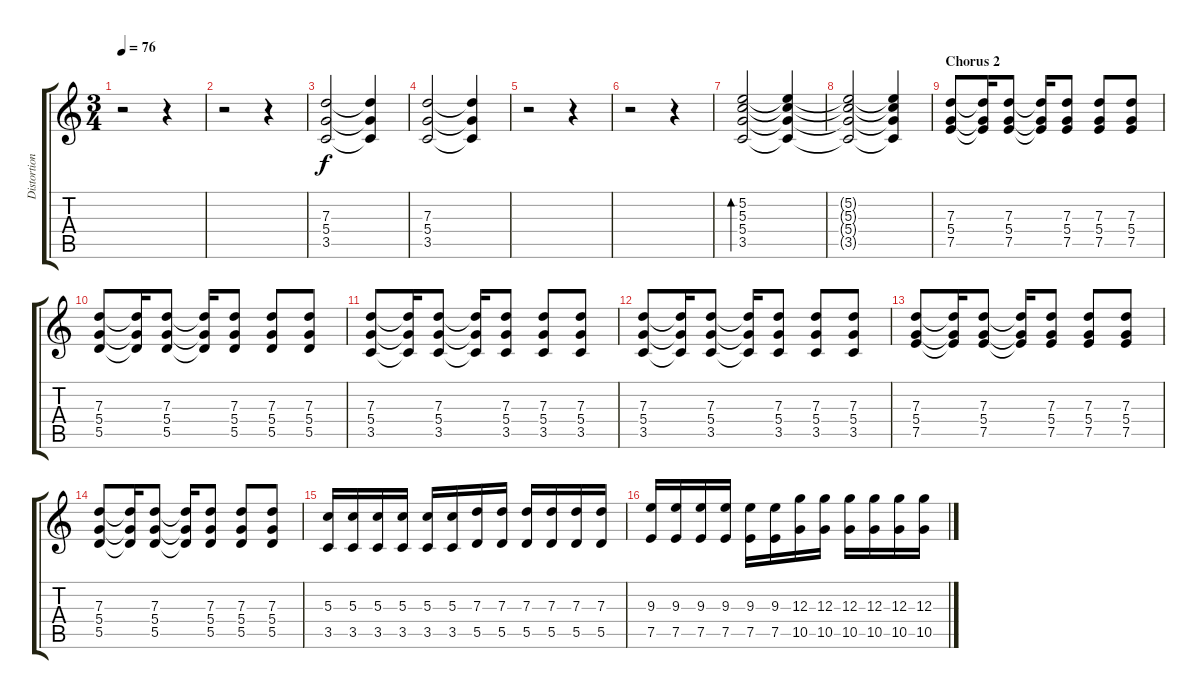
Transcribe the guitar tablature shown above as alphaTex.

\track ("Distortion Guitar 2" "Distortion") {instrument distortionguitar}
\staff {score tabs}
\tuning (E4 B3 G3 D3 A2 E2) {hide}
\ts (3 4)
\tempo 76
\clef g2
\ks c
r.2{dy f} r.4 |
r.2 r.4 |
(7.3 5.4 3.5).2 (7.3{t} 5.4{t} 3.5{t}).4 |
(7.3 5.4 3.5).2 (7.3{t} 5.4{t} 3.5{t}).4 |
r.2 r.4 |
r.2 r.4 |
(5.2 5.3 5.4 3.5).2{bd 120} (5.2{t} 5.3{t} 5.4{t} 3.5{t}).4 |
(5.2{t} 5.3{t} 5.4{t} 3.5{t}).2 (5.2{t} 5.3{t} 5.4{t} 3.5{t}).4 |
\section ("" "Chorus 2")
(7.3 5.4 7.5).8 (7.3{t} 5.4{t} 7.5{t}).16 (7.3 5.4 7.5).8 (7.3{t} 5.4{t} 7.5{t}).16 (7.3 5.4 7.5).8 (7.3 5.4 7.5).8 (7.3 5.4 7.5).8 |
(7.3 5.4 5.5).8 (7.3{t} 5.4{t} 5.5{t}).16 (7.3 5.4 5.5).8 (7.3{t} 5.4{t} 5.5{t}).16 (7.3 5.4 5.5).8 (7.3 5.4 5.5).8 (7.3 5.4 5.5).8 |
(7.3 5.4 3.5).8 (7.3{t} 5.4{t} 3.5{t}).16 (7.3 5.4 3.5).8 (7.3{t} 5.4{t} 3.5{t}).16 (7.3 5.4 3.5).8 (7.3 5.4 3.5).8 (7.3 5.4 3.5).8 |
(7.3 5.4 3.5).8 (7.3{t} 5.4{t} 3.5{t}).16 (7.3 5.4 3.5).8 (7.3{t} 5.4{t} 3.5{t}).16 (7.3 5.4 3.5).8 (7.3 5.4 3.5).8 (7.3 5.4 3.5).8 |
(7.3 5.4 7.5).8 (7.3{t} 5.4{t} 7.5{t}).16 (7.3 5.4 7.5).8 (7.3{t} 5.4{t} 7.5{t}).16 (7.3 5.4 7.5).8 (7.3 5.4 7.5).8 (7.3 5.4 7.5).8 |
(7.3 5.4 5.5).8 (7.3{t} 5.4{t} 5.5{t}).16 (7.3 5.4 5.5).8 (7.3{t} 5.4{t} 5.5{t}).16 (7.3 5.4 5.5).8 (7.3 5.4 5.5).8 (7.3 5.4 5.5).8 |
(5.3 3.5).16 (5.3 3.5).16 (5.3 3.5).16 (5.3 3.5).16 (5.3 3.5).16 (5.3 3.5).16 (7.3 5.5).16 (7.3 5.5).16 (7.3 5.5).16 (7.3 5.5).16 (7.3 5.5).16 (7.3 5.5).16 |
(9.3 7.5).16 (9.3 7.5).16 (9.3 7.5).16 (9.3 7.5).16 (9.3 7.5).16 (9.3 7.5).16 (12.3 10.5).16 (12.3 10.5).16 (12.3 10.5).16 (12.3 10.5).16 (12.3 10.5).16 (12.3 10.5).16
